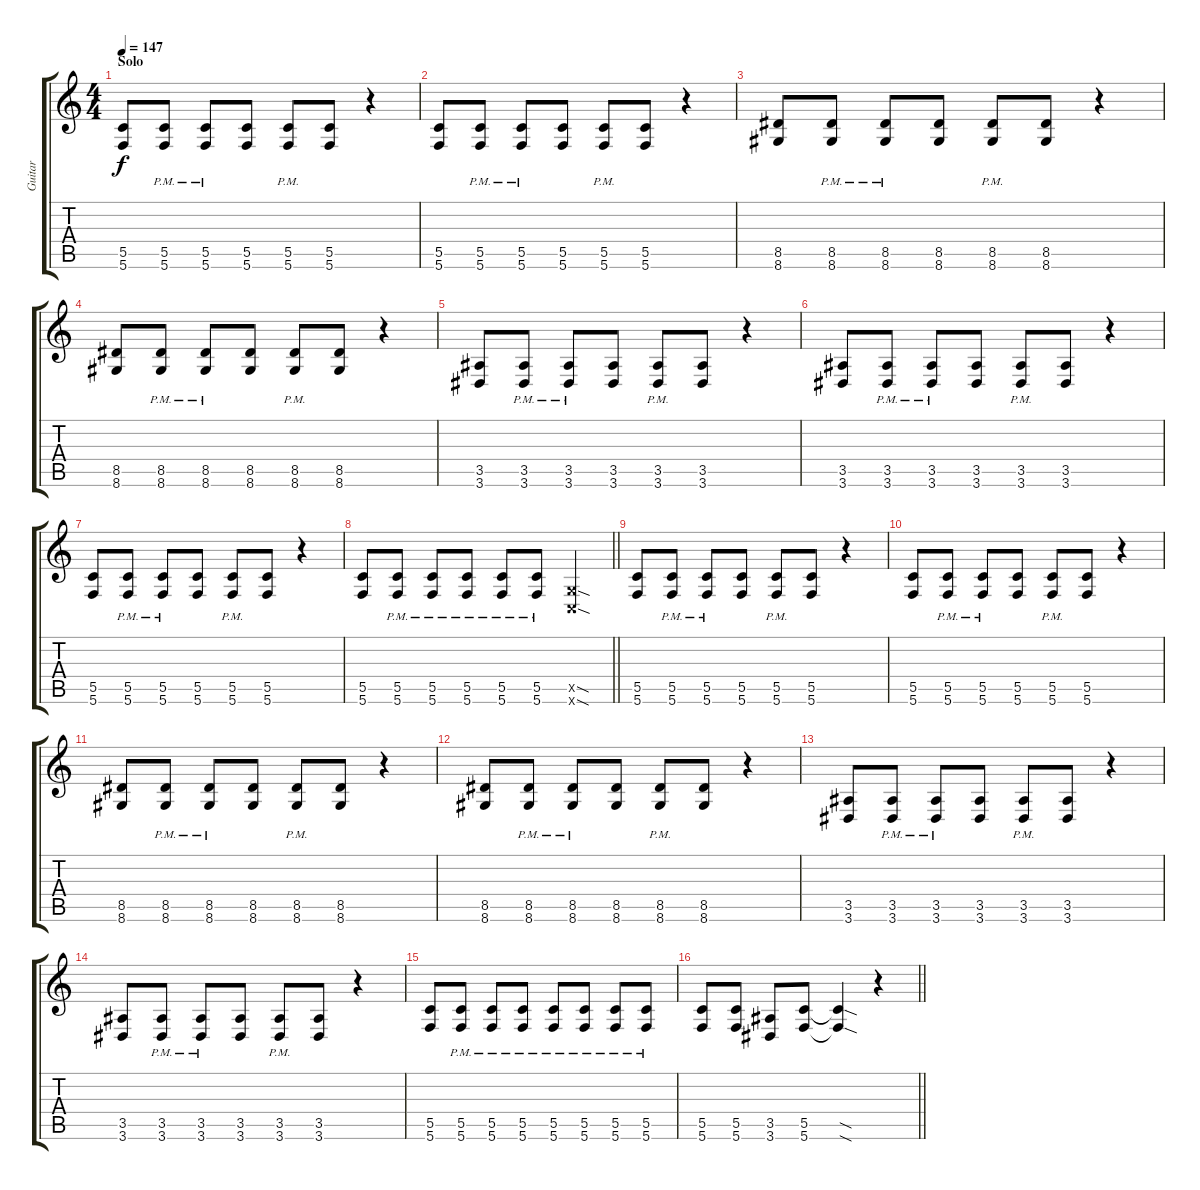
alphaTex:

\track ("Guitar" "Guitar") {instrument distortionguitar}
\staff {score tabs}
\tuning (D4 A3 F3 C3 G2 C2) {hide}
\ts (4 4)
\section ("" "Solo")
\tempo 147
\clef g2
\ks c
(5.5 5.6).8{dy f} (5.5{pm} 5.6{pm}).8 (5.5{pm} 5.6{pm}).8 (5.5 5.6).8 (5.5{pm} 5.6{pm}).8 (5.5 5.6).8 r.4 |
(5.5 5.6).8 (5.5{pm} 5.6{pm}).8 (5.5{pm} 5.6{pm}).8 (5.5 5.6).8 (5.5{pm} 5.6{pm}).8 (5.5 5.6).8 r.4 |
(8.5 8.6).8 (8.5{pm} 8.6{pm}).8 (8.5{pm} 8.6{pm}).8 (8.5 8.6).8 (8.5{pm} 8.6{pm}).8 (8.5 8.6).8 r.4 |
(8.5 8.6).8 (8.5{pm} 8.6{pm}).8 (8.5{pm} 8.6{pm}).8 (8.5 8.6).8 (8.5{pm} 8.6{pm}).8 (8.5 8.6).8 r.4 |
(3.5 3.6).8 (3.5{pm} 3.6{pm}).8 (3.5{pm} 3.6{pm}).8 (3.5 3.6).8 (3.5{pm} 3.6{pm}).8 (3.5 3.6).8 r.4 |
(3.5 3.6).8 (3.5{pm} 3.6{pm}).8 (3.5{pm} 3.6{pm}).8 (3.5 3.6).8 (3.5{pm} 3.6{pm}).8 (3.5 3.6).8 r.4 |
(5.5 5.6).8 (5.5{pm} 5.6{pm}).8 (5.5{pm} 5.6{pm}).8 (5.5 5.6).8 (5.5{pm} 5.6{pm}).8 (5.5 5.6).8 r.4 |
\barLineRight lightlight
(5.5 5.6).8 (5.5{pm} 5.6{pm}).8 (5.5{pm} 5.6{pm}).8 (5.5{pm} 5.6{pm}).8 (5.5{pm} 5.6{pm}).8 (5.5{pm} 5.6{pm}).8 (0.5{sod x} 0.6{sod x}).4 |
\section ("" "")
(5.5 5.6).8 (5.5{pm} 5.6{pm}).8 (5.5{pm} 5.6{pm}).8 (5.5 5.6).8 (5.5{pm} 5.6{pm}).8 (5.5 5.6).8 r.4 |
(5.5 5.6).8 (5.5{pm} 5.6{pm}).8 (5.5{pm} 5.6{pm}).8 (5.5 5.6).8 (5.5{pm} 5.6{pm}).8 (5.5 5.6).8 r.4 |
(8.5 8.6).8 (8.5{pm} 8.6{pm}).8 (8.5{pm} 8.6{pm}).8 (8.5 8.6).8 (8.5{pm} 8.6{pm}).8 (8.5 8.6).8 r.4 |
(8.5 8.6).8 (8.5{pm} 8.6{pm}).8 (8.5{pm} 8.6{pm}).8 (8.5 8.6).8 (8.5{pm} 8.6{pm}).8 (8.5 8.6).8 r.4 |
(3.5 3.6).8 (3.5{pm} 3.6{pm}).8 (3.5{pm} 3.6{pm}).8 (3.5 3.6).8 (3.5{pm} 3.6{pm}).8 (3.5 3.6).8 r.4 |
(3.5 3.6).8 (3.5{pm} 3.6{pm}).8 (3.5{pm} 3.6{pm}).8 (3.5 3.6).8 (3.5{pm} 3.6{pm}).8 (3.5 3.6).8 r.4 |
(5.5 5.6).8 (5.5{pm} 5.6{pm}).8 (5.5{pm} 5.6{pm}).8 (5.5{pm} 5.6{pm}).8 (5.5{pm} 5.6{pm}).8 (5.5{pm} 5.6{pm}).8 (5.5{pm} 5.6{pm}).8 (5.5{pm} 5.6{pm}).8 |
\barLineRight lightlight
(5.5 5.6).8 (5.5 5.6).8 (3.5 3.6).8 (5.5 5.6).8 (5.5{sod t} 5.6{sod t}).4 r.4
